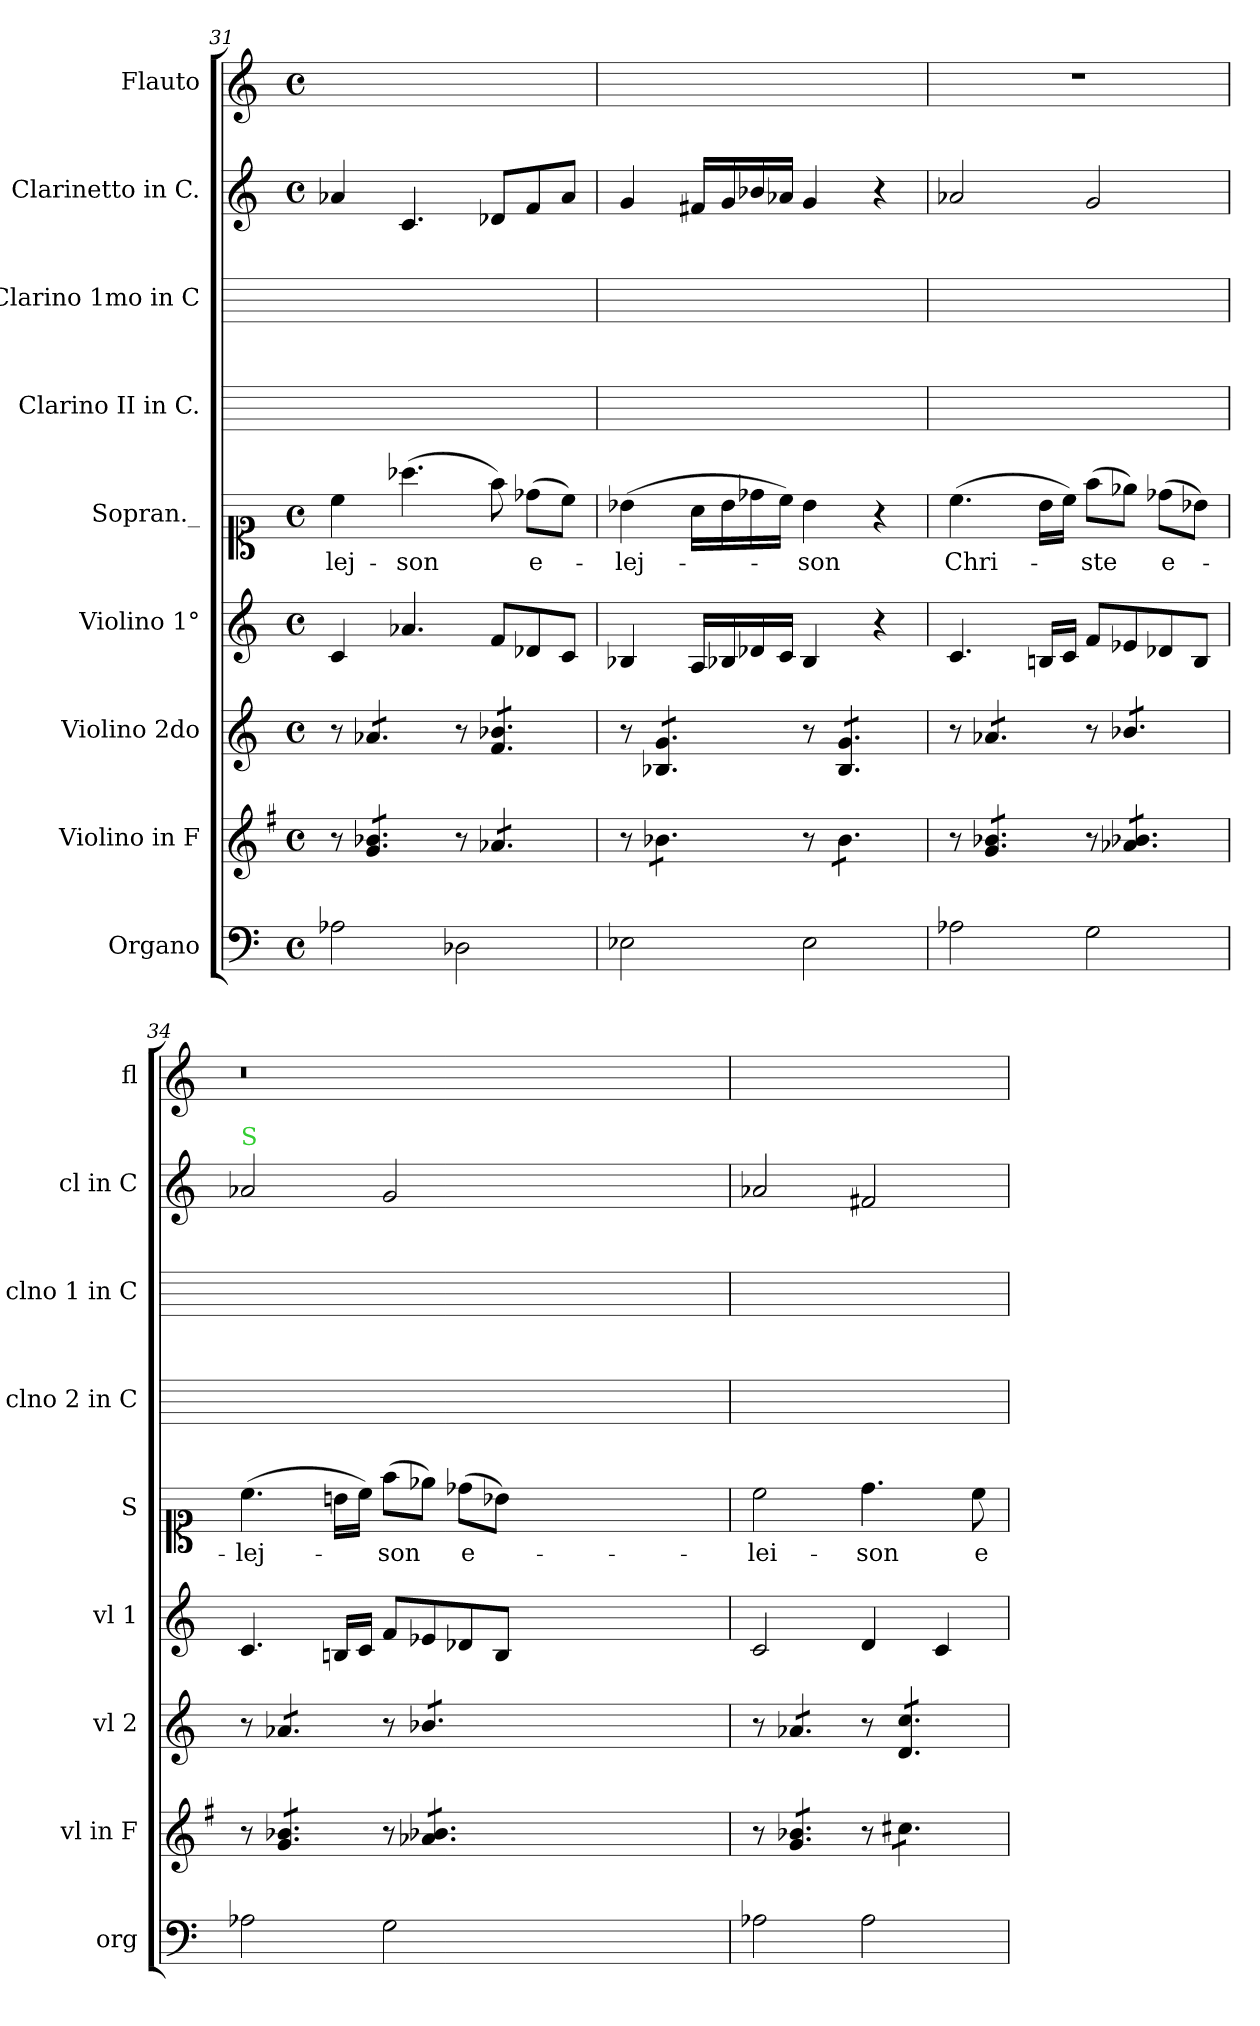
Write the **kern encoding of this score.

**kern	**kern	**kern	**kern	**kern	**text	**kern	**kern	**kern	**kern
*part9	*part8	*part7	*part6	*part5	*part5	*part4	*part3	*part2	*part1
*staff9	*staff8	*staff7	*staff6	*staff5	*staff5	*staff4	*staff3	*staff2	*staff1
*I"Organo	*I"Violino in F	*I"Violino 2do	*I"Violino 1°	*I"Sopran._	*	*I"Clarino II in C.	*I"Clarino 1mo in C	*I"Clarinetto in C.	*I"Flauto
*I'org	*I'vl in F	*I'vl 2	*I'vl 1	*I'S	*	*I'clno 2 in C	*I'clno 1 in C	*I'cl in C	*I'fl
*clefF4	*clefG2	*clefG2	*clefG2	*clefC1	*	*	*	*clefG2	*clefG2
*	*ITrd4c7	*	*	*	*	*	*	*	*
*k[]	*k[]	*k[]	*k[]	*k[]	*	*	*	*k[]	*k[]
*C:	*C:	*C:	*C:	*C:	*	*	*	*C:	*C:
*M4/4	*M4/4	*M4/4	*M4/4	*M4/4	*	*	*	*M4/4	*M4/4
*met(c)	*met(c)	*met(c)	*met(c)	*met(c)	*	*	*	*met(c)	*met(c)
=31	=31	=31	=31	=31	=31	=31	=31	=31	=31
2A-X\	8r	8r	4c/	4cc\	-lej-	1ryy	1ryy	4a-X/	1ryy
*	*tremolo	*	*	*	*	*	*	*	*
*	*	*tremolo	*	*	*	*	*	*	*
.	8c/ 8e-X/L	8a-X/L	.	.	.	.	.	.	.
.	8c/ 8e-X/	8a-X/	4.a-X/	(4.aa-X\	-son	.	.	4.c/	.
.	8c/ 8e-X/J	8a-X/J	.	.	.	.	.	.	.
2D-X\	8r	8r	.	.	.	.	.	.	.
.	8d-X/L	8f/ 8b-X/L	8f/L	8ff\)	.	.	.	8d-X/L	.
.	8d-X/	8f/ 8b-X/	8d-X/	(8dd-X\L	e-	.	.	8f/	.
.	8d-X/J	8f/ 8b-X/J	8c/J	8cc\J)	.	.	.	8a-/J	.
=32	=32	=32	=32	=32	=32	=32	=32	=32	=32
2E-X\	8r	8r	4B-X/	(4b-X\	-lej-	1ryy	1ryy	4g/	1ryy
.	8e-X\L	8B-X/ 8g/L	.	.	.	.	.	.	.
.	8e-X\	8B-X/ 8g/	16A/LL	16a\LL	.	.	.	16f#X/LL	.
.	.	.	16B-X/	16b-\	.	.	.	16g/	.
.	8e-X\J	8B-X/ 8g/J	16d-X/	16dd-X\	.	.	.	16b-X/	.
.	.	.	16c/JJ	16cc\JJ)	.	.	.	16a-X/JJ	.
2E-\	8r	8r	4B-/	4b-\	-son	.	.	4g/	.
.	8e-\L	8B-/ 8g/L	.	.	.	.	.	.	.
.	8e-\	8B-/ 8g/	4r	4r	.	.	.	4r	.
.	8e-\J	8B-/ 8g/J	.	.	.	.	.	.	.
=33	=33	=33	=33	=33	=33	=33	=33	=33	=33
2A-X\	8r	8r	4.c/	(4.cc\	Chri-	1ryy	1ryy	2a-X/	1r
.	8c/ 8e-X/L	8a-X/L	.	.	.	.	.	.	.
.	8c/ 8e-X/	8a-X/	.	.	.	.	.	.	.
.	8c/ 8e-X/J	8a-X/J	16Bn/LL	16b\LL	.	.	.	.	.
.	.	.	16c/JJ	16cc\JJ)	.	.	.	.	.
2G\	8r	8r	8f/L	(8ff\L	-ste	.	.	2g/	.
.	8d-X/ 8e-X/L	8b-X/L	8e-X/	8ee-X\J)	.	.	.	.	.
.	8d-X/ 8e-X/	8b-X/	8d-X/	(8dd-X\L	e-	.	.	.	.
.	8d-X/ 8e-X/J	8b-X/J	8B/J	8b-X\J)	.	.	.	.	.
=34	=34	=34	=34	=34	=34	=34	=34	=34	=34
!	!	!	!	!	!	!	!	!LO:TX:a:color=limegreen:t=S	!
2A-X\	8r	8r	4.c/	(4.cc\	-lej-	1ryy	1ryy	2a-X/	0.r
.	8c/ 8e-X/L	8a-X/L	.	.	.	.	.	.	.
.	8c/ 8e-X/	8a-X/	.	.	.	.	.	.	.
.	8c/ 8e-X/J	8a-X/J	16Bn/LL	16bn\LL	.	.	.	.	.
.	.	.	16c/JJ	16cc\JJ)	.	.	.	.	.
2G\	8r	8r	8f/L	(8ff\L	-son	.	.	2g/	.
.	8d-X/ 8e-X/L	8b-X/L	8e-X/	8ee-X\J)	.	.	.	.	.
.	8d-X/ 8e-X/	8b-X/	8d-X/	(8dd-X\L	e-	.	.	.	.
.	8d-X/ 8e-X/J	8b-X/J	8B/J	8b-X\J)	.	.	.	.	.
0ryy	0ryy	0ryy	0ryy	0ryy	.	0ryy	0ryy	0ryy	.
=35	=35	=35	=35	=35	=35	=35	=35	=35	=35
2A-X\	8r	8r	2c/	2cc\	-lei-	1ryy	1ryy	2a-X/	1ryy
.	8c/ 8e-X/L	8a-X/L	.	.	.	.	.	.	.
.	8c/ 8e-X/	8a-X/	.	.	.	.	.	.	.
.	8c/ 8e-X/J	8a-X/J	.	.	.	.	.	.	.
2A-\	8r	8r	4d/	4.dd\	-son	.	.	2f#X/	.
.	8f#X\L	8d/ 8cc/L	.	.	.	.	.	.	.
.	8f#X\	8d/ 8cc/	4c/	.	.	.	.	.	.
.	8f#X\J	8d/ 8cc/J	.	8cc\	e-	.	.	.	.
*	*	*Xtremolo	*	*	*	*	*	*	*
*	*Xtremolo	*	*	*	*	*	*	*	*
=	=	=	=	=	=	=	=	=	=
*-	*-	*-	*-	*-	*-	*-	*-	*-	*-
